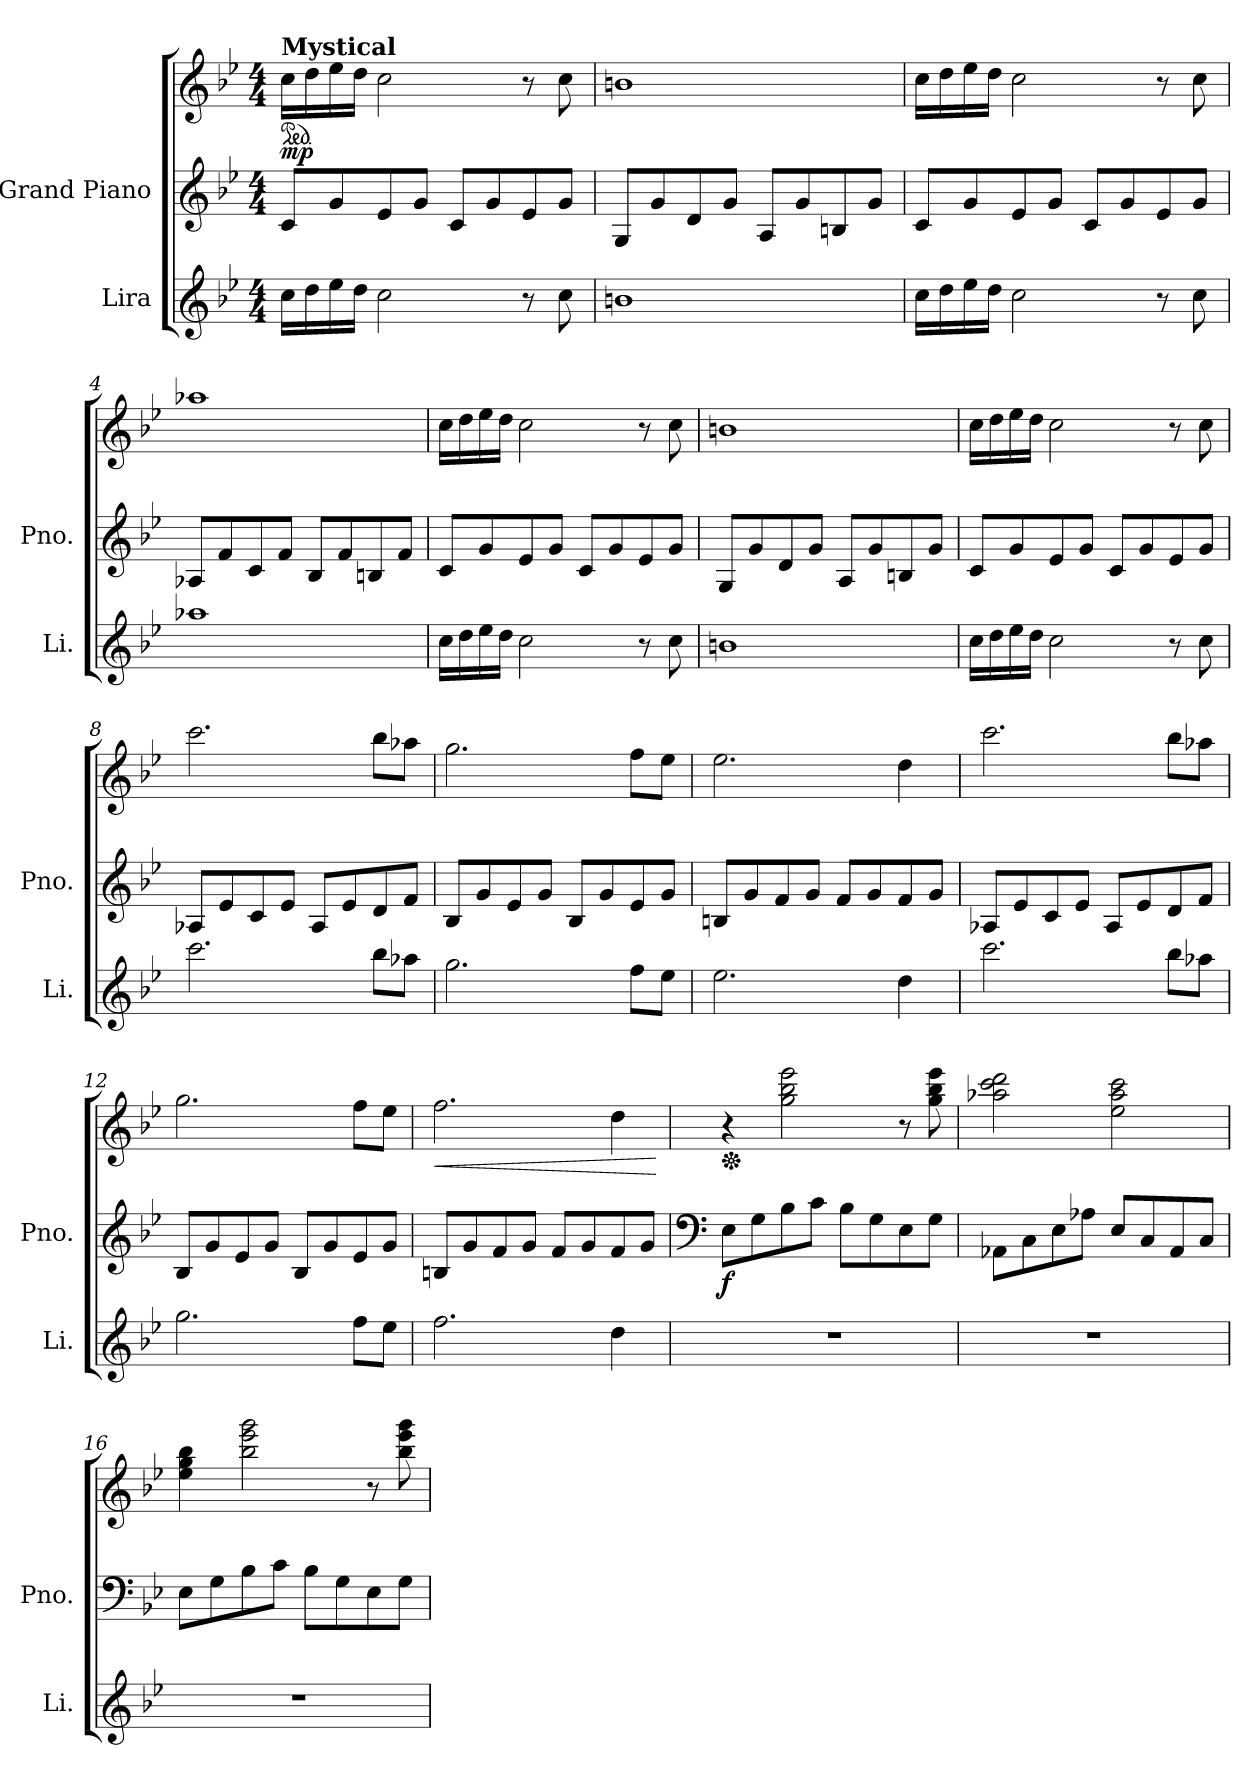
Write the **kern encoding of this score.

**kern	**kern	**kern	**dynam
*part2	*part1	*part1	*part1
*staff3	*staff2	*staff1	*staff1/2
*I"Lira	*I"Grand Piano	*	*
*I'Li.	*I'Pno.	*	*
*clefG2	*clefG2	*clefG2	*
*ITrd-14c-24	*	*	*
*k[b-e-]	*k[b-e-]	*k[b-e-]	*
*M4/4	*M4/4	*M4/4	*
*MM100	*MM100	*MM100	*
*	*	*ped	*
=1	=1	=1	=1
!	!	!LO:TX:a:B:t=Mystical	!
!	!	!	!LO:DY:a=2
16cccc\LL	8c/L	16cc\LL	mp
16dddd\	.	16dd\	.
16eeee-\	8g/	16ee-\	.
16dddd\JJ	.	16dd\JJ	.
2cccc\	8e-/	2cc\	.
.	8g/J	.	.
.	8c/L	.	.
.	8g/	.	.
8r	8e-/	8r	.
8cccc\	8g/J	8cc\	.
=2	=2	=2	=2
1bbbn	8G/L	1bn	.
.	8g/	.	.
.	8d/	.	.
.	8g/J	.	.
.	8A/L	.	.
.	8g/	.	.
.	8Bn/	.	.
.	8g/J	.	.
=3	=3	=3	=3
16cccc\LL	8c/L	16cc\LL	.
16dddd\	.	16dd\	.
16eeee-\	8g/	16ee-\	.
16dddd\JJ	.	16dd\JJ	.
2cccc\	8e-/	2cc\	.
.	8g/J	.	.
.	8c/L	.	.
.	8g/	.	.
8r	8e-/	8r	.
8cccc\	8g/J	8cc\	.
=4	=4	=4	=4
1aaaa-X	8A-X/L	1aa-X	.
.	8f/	.	.
.	8c/	.	.
.	8f/J	.	.
.	8B-/L	.	.
.	8f/	.	.
.	8Bn/	.	.
.	8f/J	.	.
!!LO:LB:g=z
=5	=5	=5	=5
16cccc\LL	8c/L	16cc\LL	.
16dddd\	.	16dd\	.
16eeee-\	8g/	16ee-\	.
16dddd\JJ	.	16dd\JJ	.
2cccc\	8e-/	2cc\	.
.	8g/J	.	.
.	8c/L	.	.
.	8g/	.	.
8r	8e-/	8r	.
8cccc\	8g/J	8cc\	.
=6	=6	=6	=6
1bbbn	8G/L	1bn	.
.	8g/	.	.
.	8d/	.	.
.	8g/J	.	.
.	8A/L	.	.
.	8g/	.	.
.	8Bn/	.	.
.	8g/J	.	.
=7	=7	=7	=7
16cccc\LL	8c/L	16cc\LL	.
16dddd\	.	16dd\	.
16eeee-\	8g/	16ee-\	.
16dddd\JJ	.	16dd\JJ	.
2cccc\	8e-/	2cc\	.
.	8g/J	.	.
.	8c/L	.	.
.	8g/	.	.
8r	8e-/	8r	.
8cccc\	8g/J	8cc\	.
=8	=8	=8	=8
2.ccccc\	8A-X/L	2.ccc\	.
.	8e-/	.	.
.	8c/	.	.
.	8e-/J	.	.
.	8A-/L	.	.
.	8e-/	.	.
8bbbb-\L	8d/	8bb-\L	.
8aaaa-X\J	8f/J	8aa-X\J	.
!!LO:LB:g=z
=9	=9	=9	=9
2.gggg\	8B-/L	2.gg\	.
.	8g/	.	.
.	8e-/	.	.
.	8g/J	.	.
.	8B-/L	.	.
.	8g/	.	.
8ffff\L	8e-/	8ff\L	.
8eeee-\J	8g/J	8ee-\J	.
=10	=10	=10	=10
2.eeee-\	8Bn/L	2.ee-\	.
.	8g/	.	.
.	8f/	.	.
.	8g/J	.	.
.	8f/L	.	.
.	8g/	.	.
4dddd\	8f/	4dd\	.
.	8g/J	.	.
=11	=11	=11	=11
2.ccccc\	8A-X/L	2.ccc\	.
.	8e-/	.	.
.	8c/	.	.
.	8e-/J	.	.
.	8A-/L	.	.
.	8e-/	.	.
8bbbb-\L	8d/	8bb-\L	.
8aaaa-X\J	8f/J	8aa-X\J	.
=12	=12	=12	=12
2.gggg\	8B-/L	2.gg\	.
.	8g/	.	.
.	8e-/	.	.
.	8g/J	.	.
.	8B-/L	.	.
.	8g/	.	.
8ffff\L	8e-/	8ff\L	.
8eeee-\J	8g/J	8ee-\J	.
!!LO:PB:g=z
=13	=13	=13	=13
!	!	!	!LO:HP:b
2.ffff\	8Bn/L	2.ff\	<
.	8g/	.	.
.	8f/	.	.
.	8g/J	.	.
.	8f/L	.	.
.	8g/	.	.
4dddd\	8f/	4dd\	.
.	8g/J	.	.
.	.	.	[
=14	=14	=14	=14
*	*clefF4	*	*
*	*	*Xped	*
!	!	!	!LO:DY:b=2
1r	8E-\L	4r	f
.	8G\	.	.
.	8B-\	2gg\ 2bb-\ 2eee-\	.
.	8c\J	.	.
.	8B-\L	.	.
.	8G\	.	.
.	8E-\	8r	.
.	8G\J	8gg\ 8bb-\ 8eee-\	.
=15	=15	=15	=15
1r	8AA-X\L	2aa-X\ 2ccc\ 2ddd\	.
.	8C\	.	.
.	8E-\	.	.
.	8A-X\J	.	.
.	8E-/L	2ee-\ 2aa-\ 2ccc\	.
.	8C/	.	.
.	8AA-/	.	.
.	8C/J	.	.
=16	=16	=16	=16
1r	8E-\L	4ee-\ 4gg\ 4bb-\	.
.	8G\	.	.
.	8B-\	2bb-\ 2eee-\ 2ggg\	.
.	8c\J	.	.
.	8B-\L	.	.
.	8G\	.	.
.	8E-\	8r	.
.	8G\J	8bb-\ 8eee-\ 8ggg\	.
=	=	=	=
*-	*-	*-	*-
